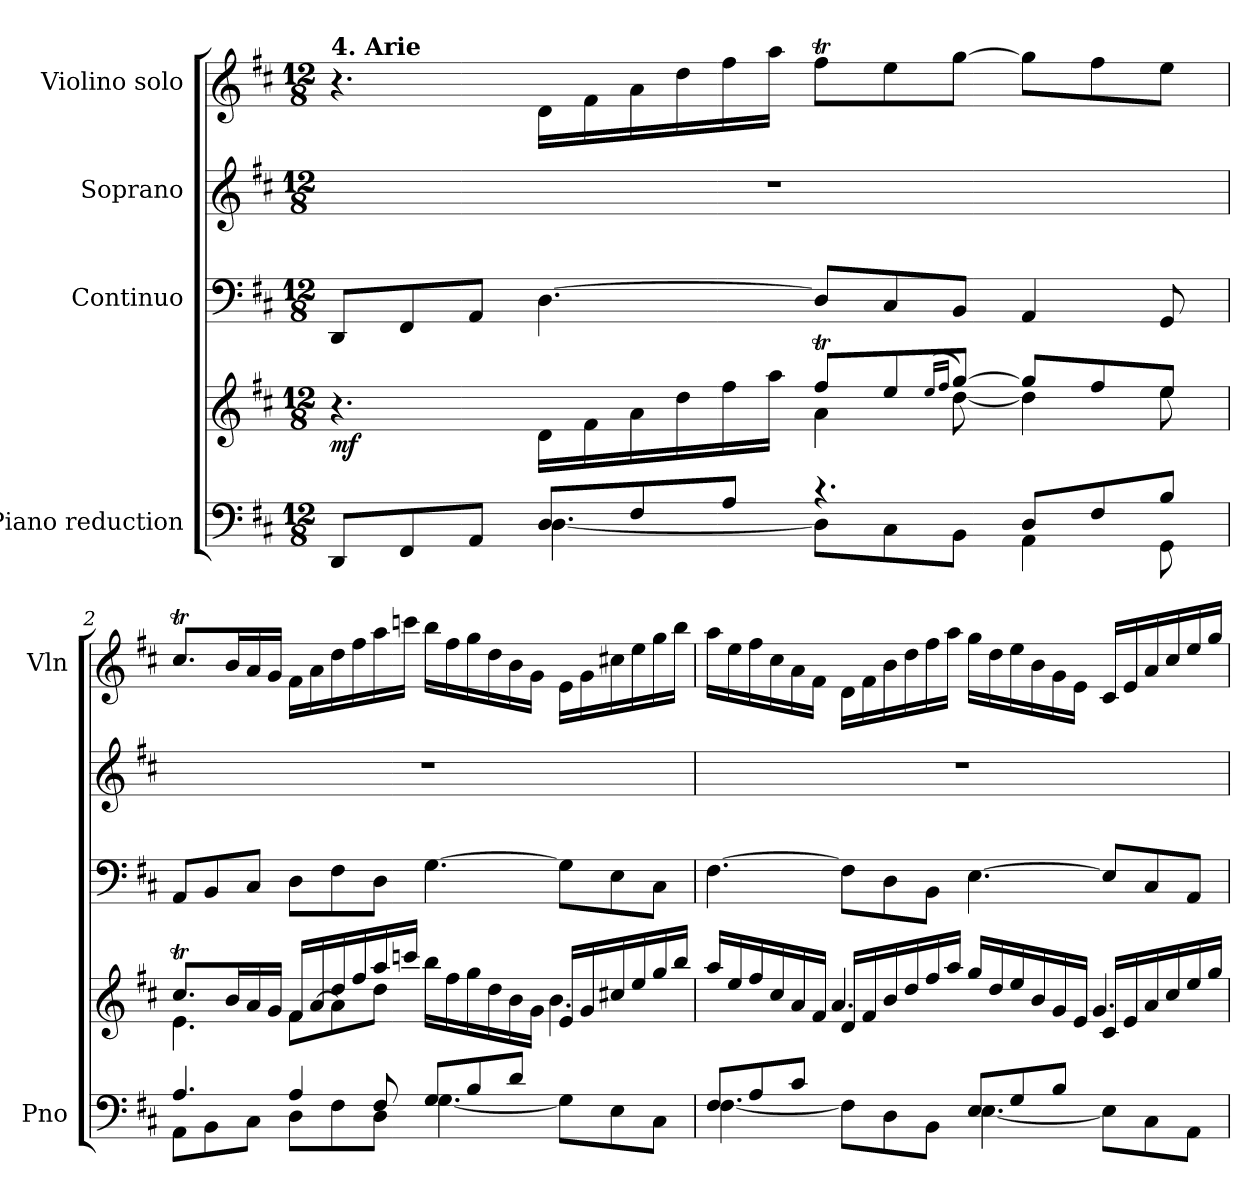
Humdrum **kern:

**kern	**kern	**dynam	**kern	**kern	**kern
*part4	*part4	*part4	*part3	*part2	*part1
*staff5	*staff4	*staff4/5	*staff3	*staff2	*staff1
*I"Piano reduction	*	*	*I"Continuo	*I"Soprano	*I"Violino solo
*I'Pno	*	*	*	*	*I'Vln
*stria5	*stria5	*	*	*	*
*clefF4	*clefG2	*	*clefF4	*clefG2	*clefG2
*k[f#c#]	*k[f#c#]	*	*k[f#c#]	*k[f#c#]	*k[f#c#]
*M12/8	*M12/8	*	*M12/8	*M12/8	*M12/8
=1	=1	=1	=1	=1	=1
*^	*^	*	*	*	*
!	!	!	!	!	!	!	!LO:TX:a:B:t=4. Arie
!	!	!	!	!LO:DY:b	!	!	!
8DD/L	4.ryy	4.r	4.ryy	mf	8DD/L	1.r	4.r
8FF#/	.	.	.	.	8FF#/	.	.
8AA/J	.	.	.	.	8AA/J	.	.
8D/L	[4.D\	16d\LL	4.ryy	.	[4.D\	.	16d\LL
.	.	16f#\	.	.	.	.	16f#\
8F#/	.	16a\	.	.	.	.	16a\
.	.	16dd\	.	.	.	.	16dd\
8A/J	.	16ff#\	.	.	.	.	16ff#\
.	.	16aa\JJ	.	.	.	.	16aa\JJ
4.r	8D\L]	8ff#t/L	4a\	.	8D/L]	.	8ff#t\L
.	8C#\	8ee/	.	.	8C#/	.	8ee\
.	.	(16qee/LL	.	.	.	.	.
.	.	16qff#/JJ	.	.	.	.	.
.	8BB\J	[8gg/J)	[8dd\	.	8BB/J	.	[8gg\J
8D/L	4AA\	8gg/L]	4dd\]	.	4AA/	.	8gg\L]
8F#/	.	8ff#/	.	.	.	.	8ff#\
8B/J	8GG\	8ee/J	8ee\	.	8GG/	.	8ee\J
=2	=2	=2	=2	=2	=2	=2	=2
4.A/	8AA\L	8.cc#t/L	4.e\	.	8AA/L	1.r	8.cc#t/L
.	8BB\	.	.	.	8BB/	.	.
.	.	16b/L	.	.	.	.	16b/L
.	8C#\J	16a/	.	.	8C#/J	.	16a/
.	.	16g/JJ	.	.	.	.	16g/JJ
4A/	8D\L	16f#/LL	8f#\L	.	8D\L	.	16f#\LL
.	.	[<16a/	.	.	.	.	16a\
.	8F#\	16dd/	8a\]	.	8F#\	.	16dd\
.	.	16ff#/	.	.	.	.	16ff#\
8F#/	8D\J	16aa/	8dd\J	.	8D\J	.	16aa\
.	.	16cccn/JJ	.	.	.	.	16cccn\JJ
8G/L	[4.G\	16bb\LL	4.ryy	.	[4.G\	.	16bb\LL
.	.	16ff#\	.	.	.	.	16ff#\
8B/	.	16gg\	.	.	.	.	16gg\
.	.	16dd\	.	.	.	.	16dd\
8d/J	.	16b\	.	.	.	.	16b\
.	.	16g\JJ	.	.	.	.	16g\JJ
4.ryy	8G\L]	16e/LL	4.b\	.	8G\L]	.	16e\LL
.	.	16g/	.	.	.	.	16g\
.	8E\	16cc#X/	.	.	8E\	.	16cc#X\
.	.	16ee/	.	.	.	.	16ee\
.	8C#\J	16gg/	.	.	8C#\J	.	16gg\
.	.	16bb/JJ	.	.	.	.	16bb\JJ
!!LO:LB:g=z
=3	=3	=3	=3	=3	=3	=3	=3
8F#/L	[4.F#\	16aa/LL	4.ryy	.	[4.F#\	1.r	16aa\LL
.	.	16ee/	.	.	.	.	16ee\
8A/	.	16ff#/	.	.	.	.	16ff#\
.	.	16cc#/	.	.	.	.	16cc#\
8c#/J	.	16a/	.	.	.	.	16a\
.	.	16f#/JJ	.	.	.	.	16f#\JJ
4.ryy	8F#\L]	16d/LL	4.a/	.	8F#\L]	.	16d\LL
.	.	16f#/	.	.	.	.	16f#\
.	8D\	16b/	.	.	8D\	.	16b\
.	.	16dd/	.	.	.	.	16dd\
.	8BB\J	16ff#/	.	.	8BB\J	.	16ff#\
.	.	16aa/JJ	.	.	.	.	16aa\JJ
8E/L	[4.E\	16gg/LL	4.ryy	.	[4.E\	.	16gg\LL
.	.	16dd/	.	.	.	.	16dd\
8G/	.	16ee/	.	.	.	.	16ee\
.	.	16b/	.	.	.	.	16b\
8B/J	.	16g/	.	.	.	.	16g\
.	.	16e/JJ	.	.	.	.	16e\JJ
4.ryy	8E\L]	16c#/LL	4.g/	.	8E/L]	.	16c#/LL
.	.	16e/	.	.	.	.	16e/
.	8C#\	16a/	.	.	8C#/	.	16a/
.	.	16cc#/	.	.	.	.	16cc#/
.	8AA\J	16ee/	.	.	8AA/J	.	16ee/
.	.	16gg/JJ	.	.	.	.	16gg/JJ
*v	*v	*	*	*	*	*	*
*	*v	*v	*	*	*	*
=	=	=	=	=	=
*-	*-	*-	*-	*-	*-
